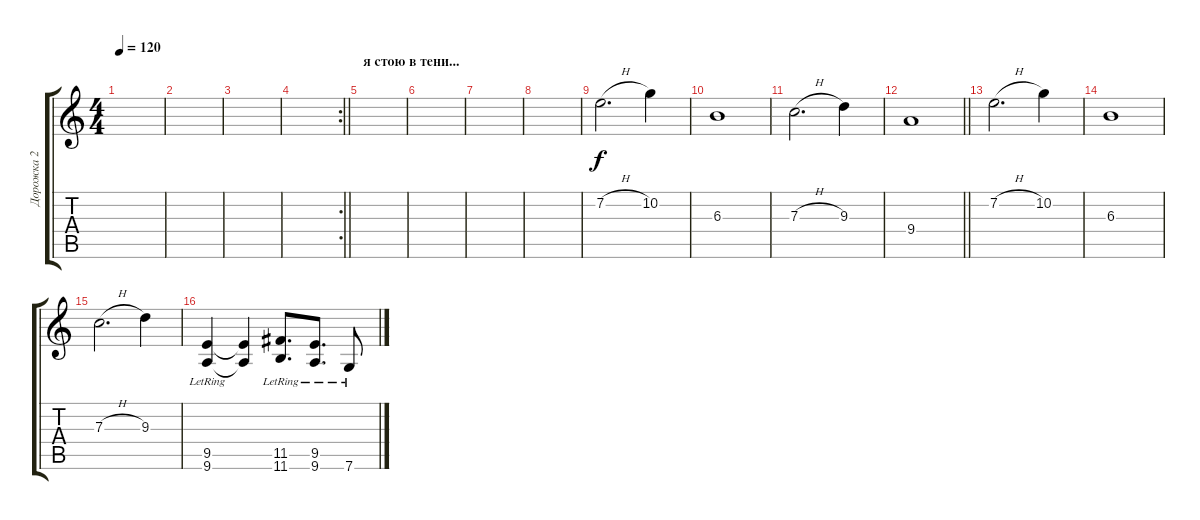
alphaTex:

\track ("Дорожка 2" "Дорожка 2") {instrument overdrivenguitar}
\staff {score tabs}
\tuning (D4 A3 F3 C3 G2 C2) {hide}
\ts (4 4)
\tempo 120
\clef g2
\ks c
|
|
|
\rc 2
\barLineRight lightlight
|
\section ("" "я стою в тени...")
|
|
|
|
7.2{h}.2{d volume 2} 10.2.4 |
6.3.1{volume 2} |
7.3{h}.2{d} 9.3.4 |
\barLineRight lightlight
9.4.1{volume 0} |
7.2{h}.2{d volume 2} 10.2.4 |
6.3.1{volume 2} |
7.3{h}.2{d} 9.3.4 |
(9.5{lr} 9.6{lr}).4 (9.5{t} 9.6{t}).4 (11.5{lr} 11.6{lr}).8{d} (9.5{lr} 9.6{lr}).8{d} 7.6{lr}.8
